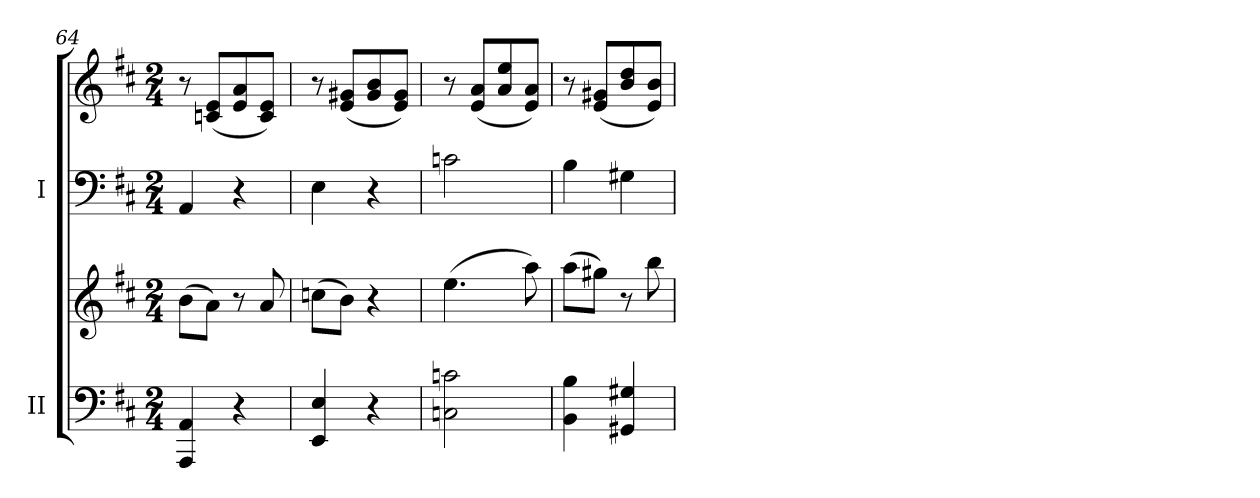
**kern	**kern	**kern	**kern
*part2	*part2	*part1	*part1
*staff4	*staff3	*staff2	*staff1
*I"II	*	*I"I	*
*I'II	*	*I'I	*
*clefF4	*clefG2	*clefF4	*clefG2
*k[f#c#]	*k[f#c#]	*k[f#c#]	*k[f#c#]
*M2/4	*M2/4	*M2/4	*M2/4
=64	=64	=64	=64
4AAA/ 4AA/	(>8b\L	4AA/	8r
.	8a\J)	.	(<8cn/ 8e/L
4r	8r	4r	8e/ 8a/
.	8a/	.	8c/ 8e/J)
=65	=65	=65	=65
4EE/ 4E/	(>8ccn\L	4E\	8r
.	8b\J)	.	(<8e/ 8g#X/L
4r	4r	4r	8g#/ 8b/
.	.	.	8e/ 8g#/J)
=66	=66	=66	=66
2Cn\ 2cn\	(>4.ee\	2cn\	8r
.	.	.	(<8e/ 8a/L
.	.	.	8a/ 8ee/
.	8aa\)	.	8e/ 8a/J)
=67	=67	=67	=67
4BB\ 4B\	(>8aa\L	4B\	8r
.	8gg#X\J)	.	(<8e/ 8g#X/L
4GG#X/ 4G#X/	8r	4G#X\	8b/ 8dd/
.	8bb\	.	8e/ 8b/J)
=	=	=	=
*-	*-	*-	*-
